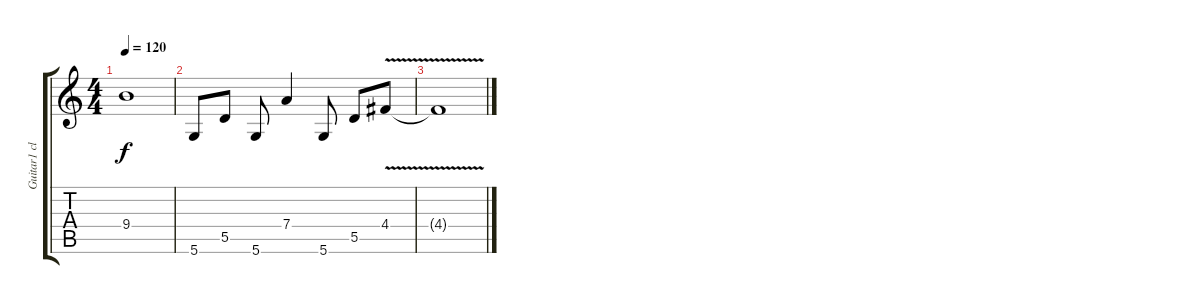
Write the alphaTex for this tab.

\track ("Guitar1 clean" "Guitar1 cl") {instrument electricguitarclean}
\staff {score tabs}
\tuning (E4 B3 G3 D3 A2 D2) {hide}
\ts (4 4)
\tempo 120
\clef g2
\ks c
9.4{t}.1{dy f} |
5.6.8 5.5.8 5.6.8 7.4.4 5.6.8 5.5.8 4.4{v}.8 |
4.4{t}.1
